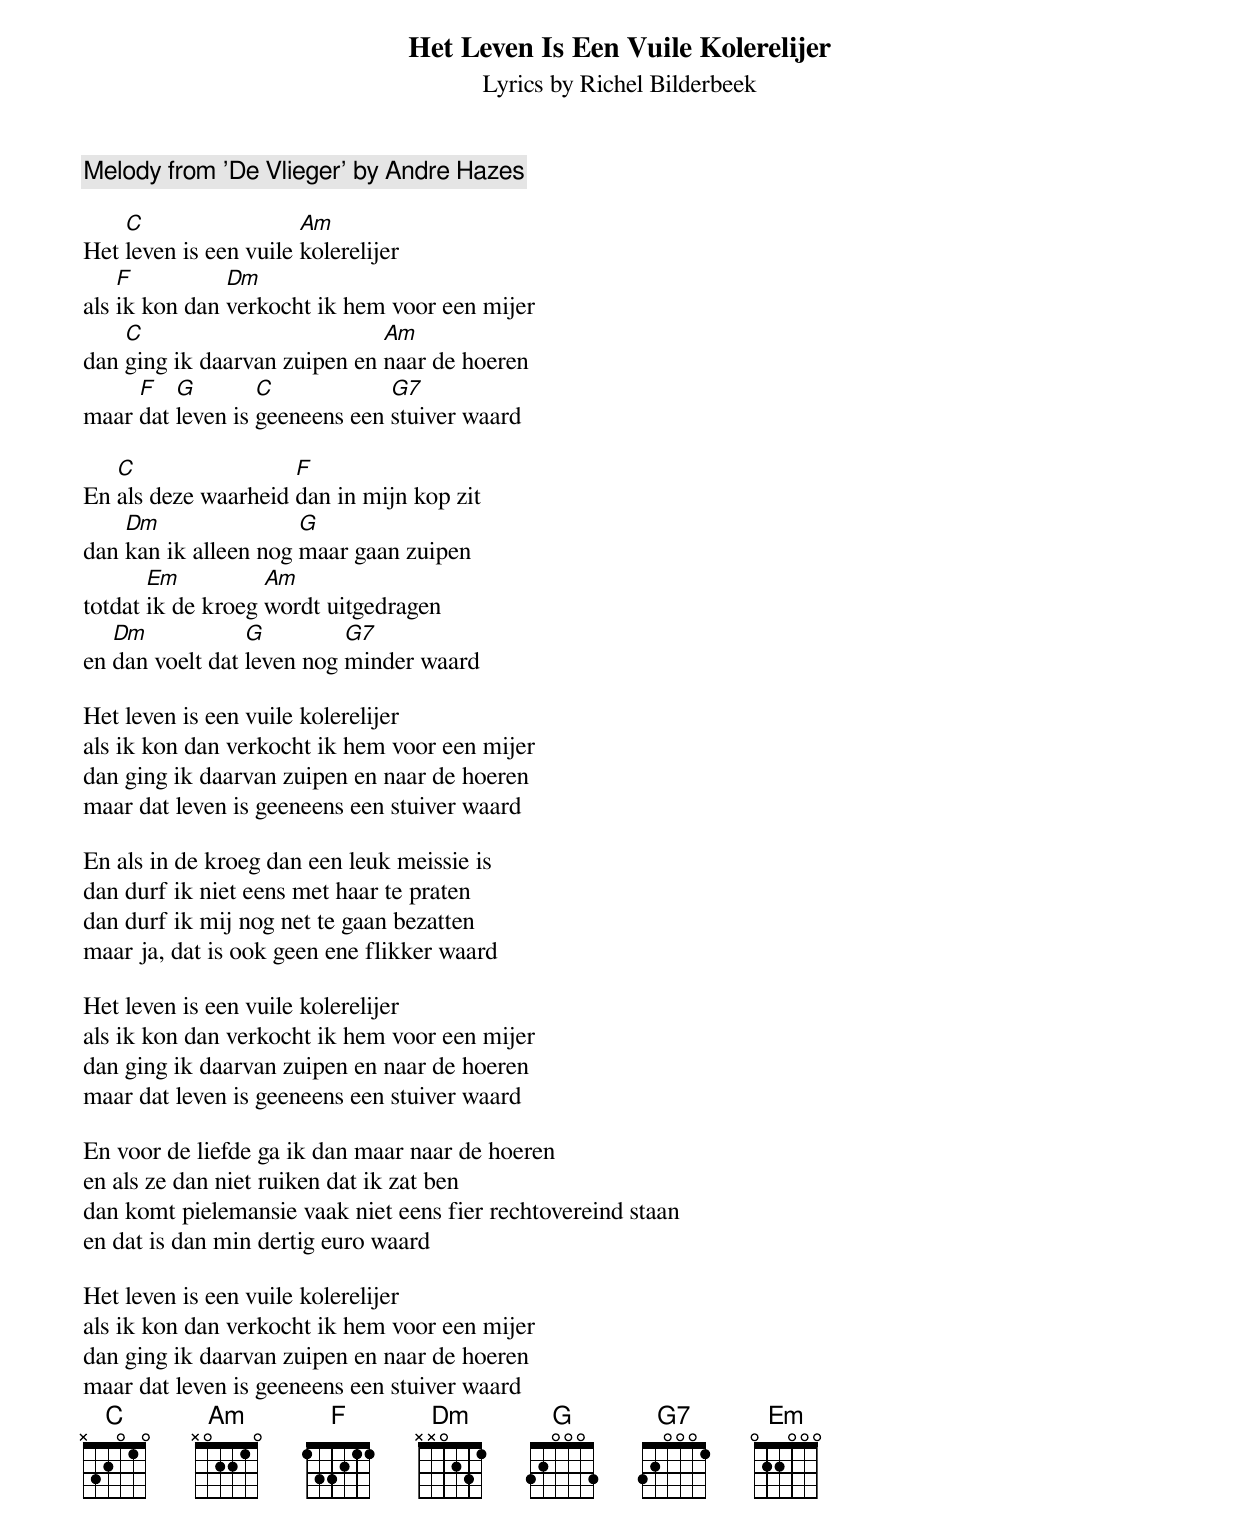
Het Leven Is Een Vuile Kolerelijer
Lyrics by Richel Bilderbeek
Melody from 'De Vlieger' by Andre Hazes

    C                  Am
Het leven is een vuile kolerelijer
    F          Dm
als ik kon dan verkocht ik hem voor een mijer
    C                         Am
dan ging ik daarvan zuipen en naar de hoeren
     F   G        C            G7
maar dat leven is geeneens een stuiver waard

   C                 F
En als deze waarheid dan in mijn kop zit
    Dm                G
dan kan ik alleen nog maar gaan zuipen
       Em          Am
totdat ik de kroeg wordt uitgedragen
   Dm            G         G7
en dan voelt dat leven nog minder waard

Het leven is een vuile kolerelijer
als ik kon dan verkocht ik hem voor een mijer
dan ging ik daarvan zuipen en naar de hoeren
maar dat leven is geeneens een stuiver waard

En als in de kroeg dan een leuk meissie is
dan durf ik niet eens met haar te praten
dan durf ik mij nog net te gaan bezatten
maar ja, dat is ook geen ene flikker waard

Het leven is een vuile kolerelijer
als ik kon dan verkocht ik hem voor een mijer
dan ging ik daarvan zuipen en naar de hoeren
maar dat leven is geeneens een stuiver waard

En voor de liefde ga ik dan maar naar de hoeren
en als ze dan niet ruiken dat ik zat ben
dan komt pielemansie vaak niet eens fier rechtovereind staan
en dat is dan min dertig euro waard

Het leven is een vuile kolerelijer
als ik kon dan verkocht ik hem voor een mijer
dan ging ik daarvan zuipen en naar de hoeren
maar dat leven is geeneens een stuiver waard
